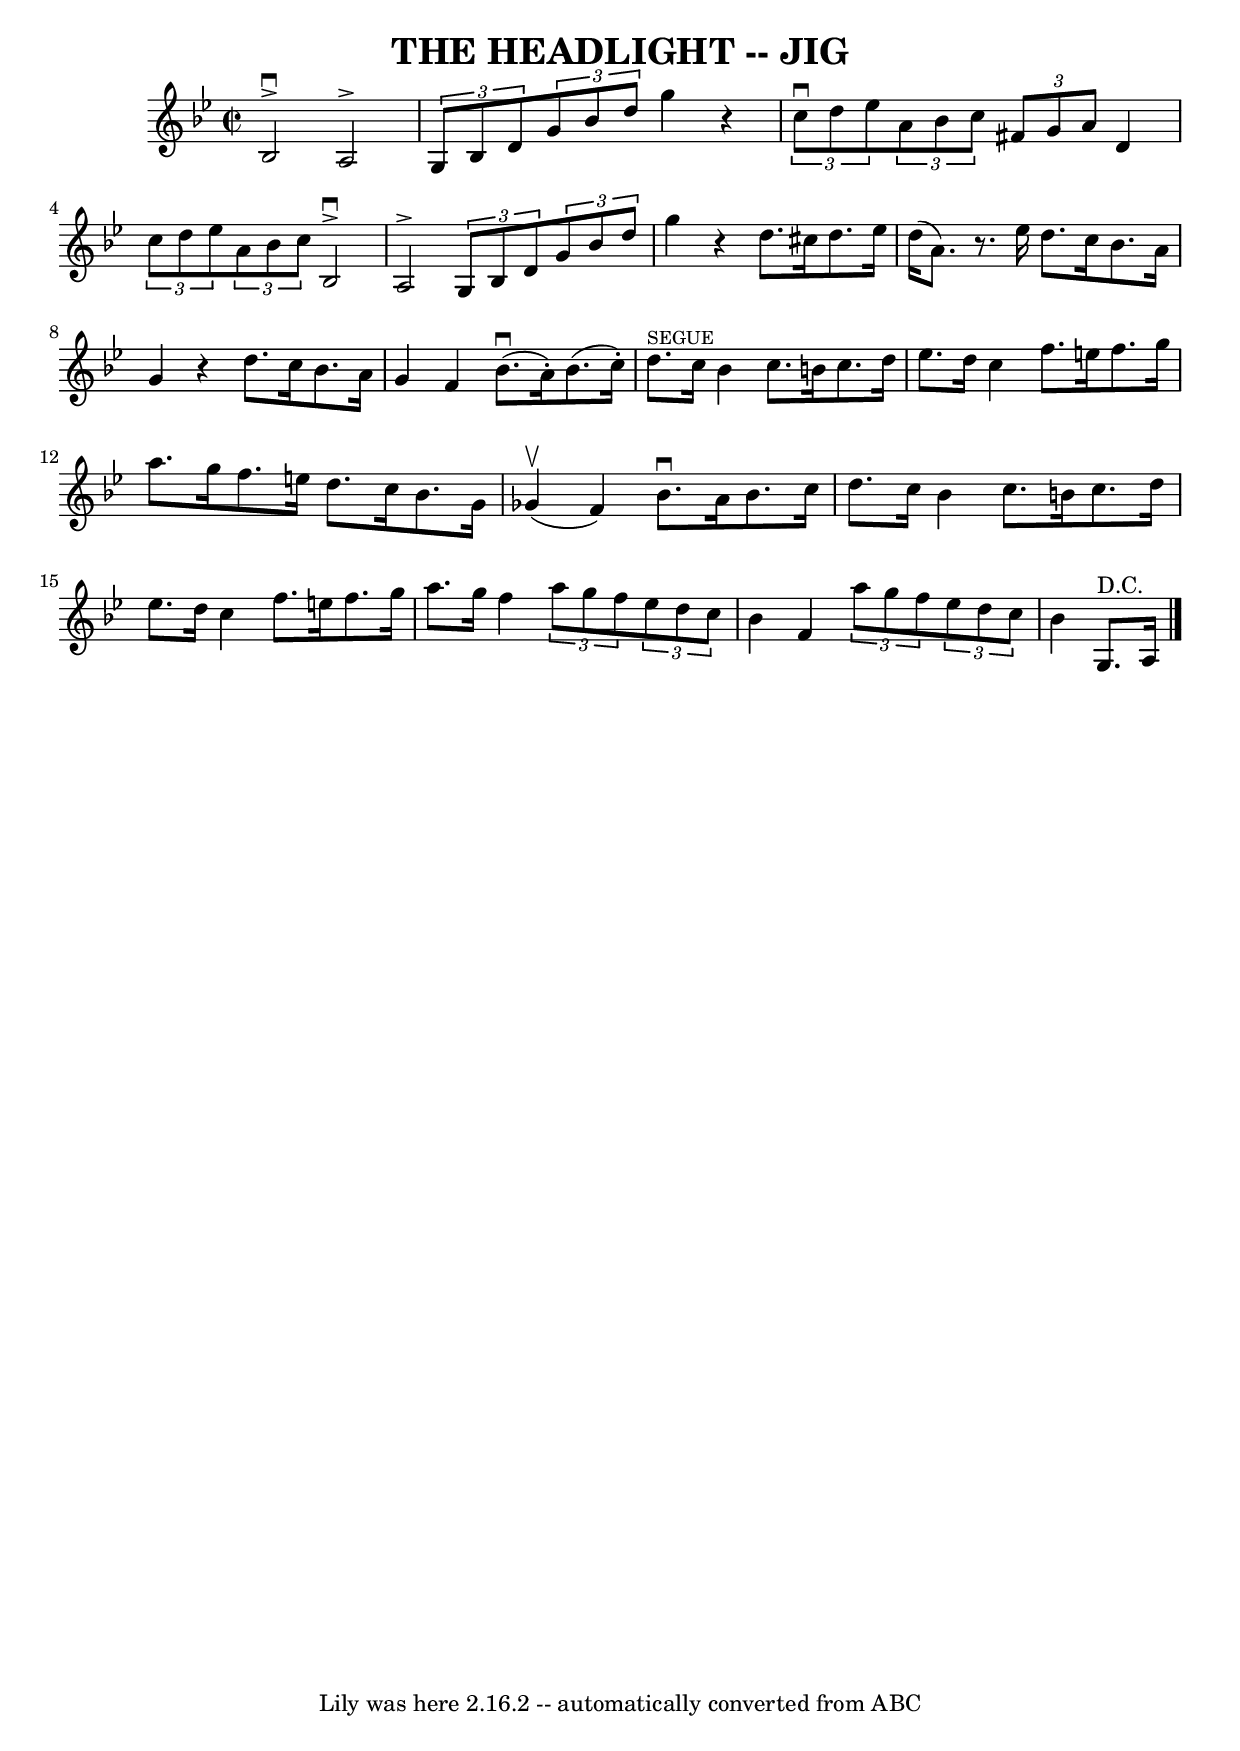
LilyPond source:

\version "2.7.40"
\include "Mammoth.ily"
\header {
	book = "Ryan's Mammoth Collection of Fiddle Tunes"
	crossRefNumber = "1"
	footnotes = ""
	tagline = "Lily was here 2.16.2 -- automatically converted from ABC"
	title = "THE HEADLIGHT -- JIG"
}
voicedefault =  {
\set Score.defaultBarType = "empty"

\override Staff.TimeSignature #'style = #'C
 \time 2/2 \key g \minor bes2^\downbow^\accent a2^\accent   |
   
\times 2/3 { g8 bes8 d'8  }   \times 2/3 { g'8 bes'8 d''8  }   
g''4    r4       |
   \times 2/3 { c''8^\downbow d''8 ees''8  }   
\times 2/3 { a'8 bes'8 c''8  }   \times 2/3 { fis'8 g'8 a'8  }  
 d'4    |
   \times 2/3 { c''8 d''8 ees''8  }   \times 2/3 {   
a'8 bes'8 c''8  }       |
 bes2^\downbow^\accent a2^\accent   
|
   \times 2/3 { g8 bes8 d'8  }   \times 2/3 { g'8 bes'8    
d''8  } g''4    r4       |
 d''8. cis''16 d''8. ees''16    
d''16 (a'8.)   r8. ees''16    |
 d''8. c''16 bes'8. a'16 
 g'4    r4   \bar ":|" d''8. c''16 bes'8. a'16 g'4 f'4    
\bar "|."     \bar "|:" bes'8. (^\downbow a'16 -.) bes'8. (c''16 
-.) d''8.^\segue c''16 bes'4    |
 c''8. b'16 c''8.  
 d''16 ees''8. d''16 c''4        |
 f''8. e''16 f''8.   
 g''16 a''8. g''16 f''8. e''16    |
 d''8. c''16    
bes'8. g'16 ges'4 (^\upbow f'4)   |
     |
 bes'8. 
^\downbow a'16 bes'8. c''16 d''8. c''16 bes'4    |
   
c''8. b'16 c''8. d''16 ees''8. d''16 c''4        |
   
f''8. e''16 f''8. g''16 a''8. g''16 f''4    |
 
\times 2/3 { a''8 g''8 f''8  }   \times 2/3 { ees''8 d''8 c''8  
} bes'4 f'4    \bar ":|"   \times 2/3 { a''8 g''8 f''8  }   
\times 2/3 { ees''8 d''8 c''8  } bes'4 g8.^"D.C." a16    
\bar "|."   
}

\score{
    <<

	\context Staff="default"
	{
	    \voicedefault 
	}

    >>
	\layout {
	}
	\midi {}
}
